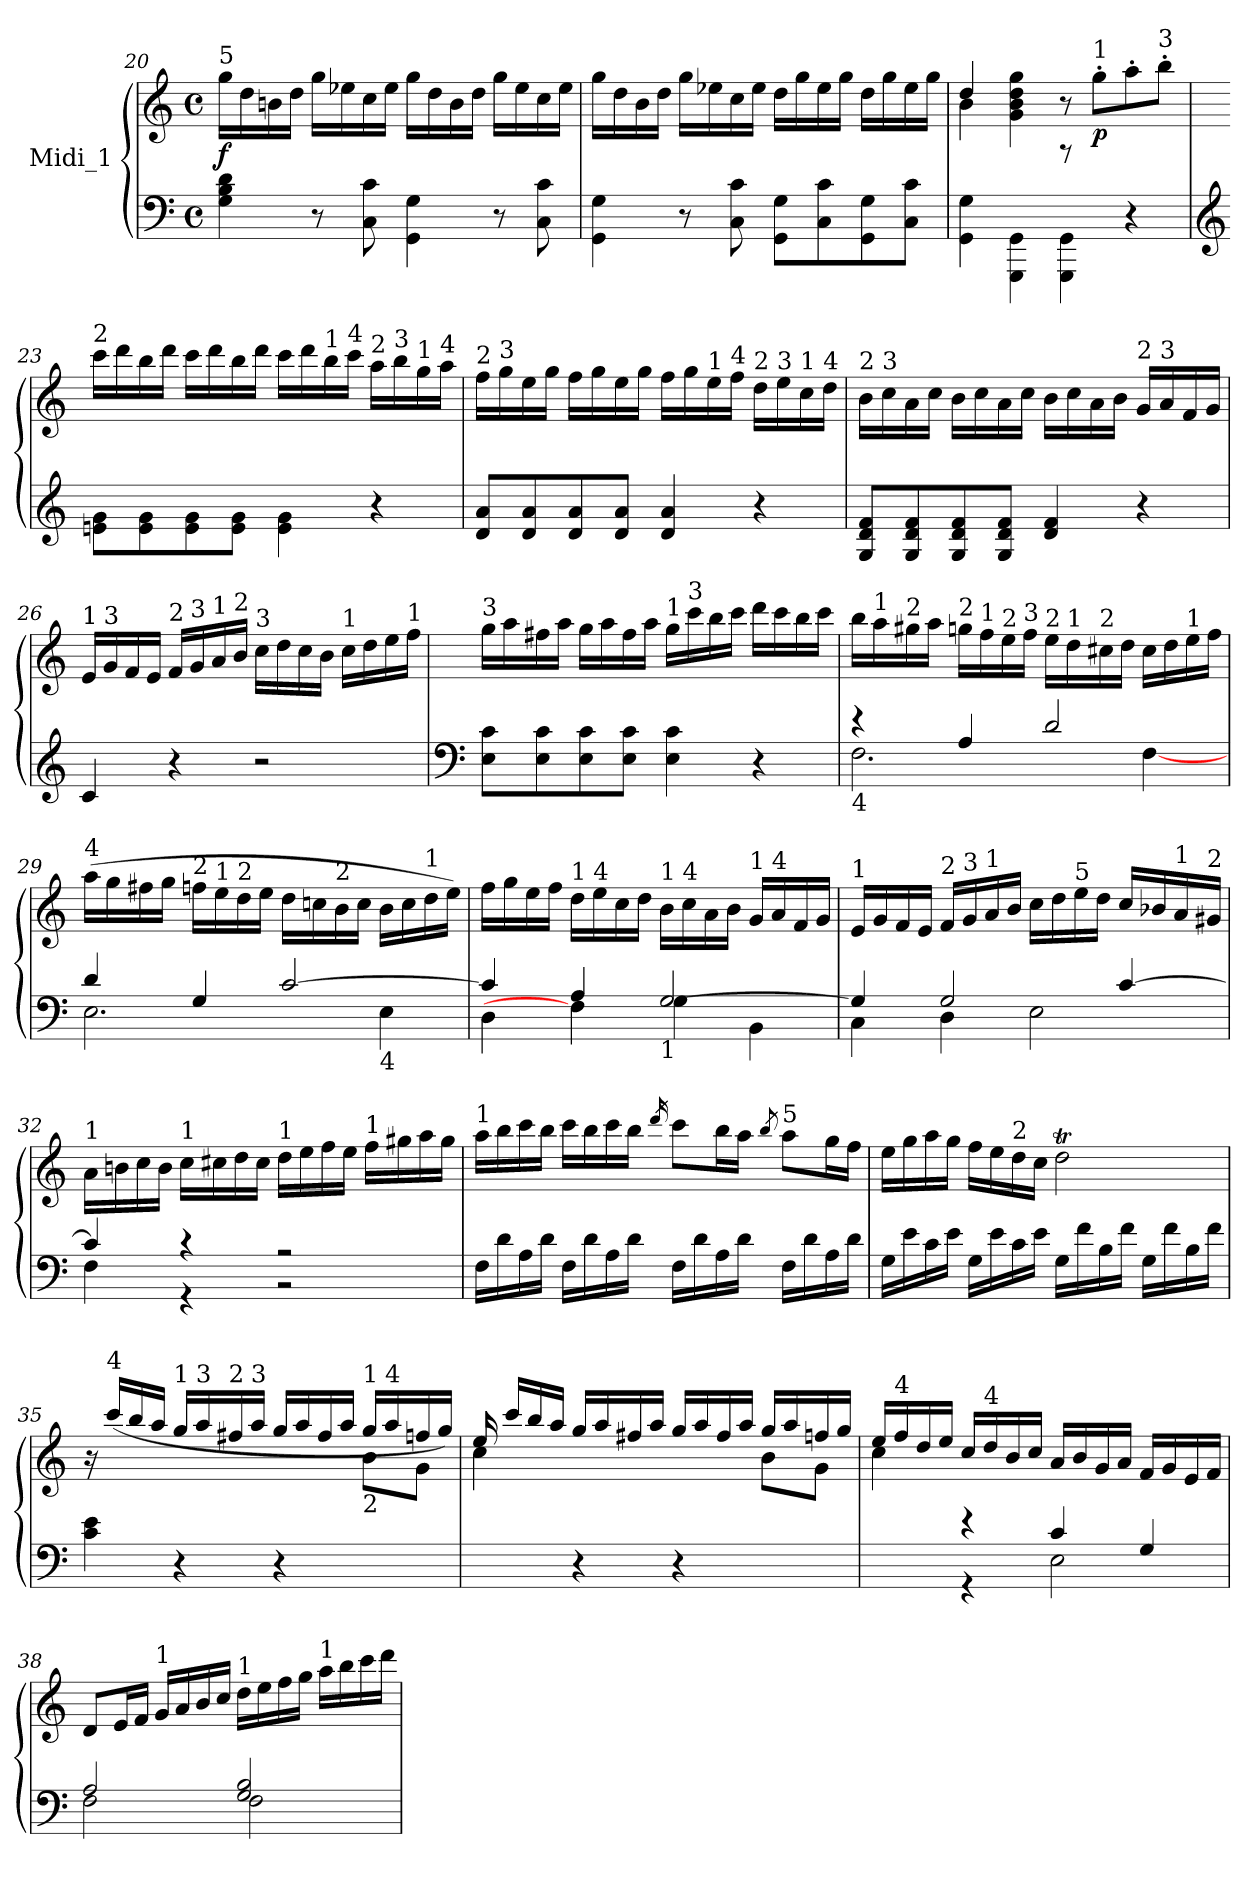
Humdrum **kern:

**kern	**kern	**dynam
*part1	*part1	*part1
*staff2	*staff1	*staff1/2
*I"Midi_1	*	*
*clefF4	*clefG2	*
*k[]	*k[]	*
*M4/4	*M4/4	*
*met(c)	*met(c)	*
=20	=20	=20
*^	*	*
!	!	!LO:TX:a:t=5	!
!	!	!	!LO:DY:b
2ryy	4G\ 4B\ 4d\	16gg\LL	f
.	.	16dd\	.
.	.	16bni\	.
.	.	16dd\JJ	.
.	8r	16gg\LL	.
.	.	16ee-X\	.
.	8C\ 8c\	16cc\	.
.	.	16ee-\JJ	.
2ryy	4GG\ 4G\	16gg\LL	.
.	.	16dd\	.
.	.	16b\	.
.	.	16dd\JJ	.
.	8r	16gg\LL	.
.	.	16ee-\	.
.	8C\ 8c\	16cc\	.
.	.	16ee-\JJ	.
!!LO:LB:g=z
=21	=21	=21	=21
2ryy	4GG\ 4G\	16gg\LL	.
.	.	16dd\	.
.	.	16b\	.
.	.	16dd\JJ	.
.	8r	16gg\LL	.
.	.	16ee-X\	.
.	8C\ 8c\	16cc\	.
.	.	16ee-\JJ	.
2ryy	8GG\ 8G\L	16dd\LL	.
.	.	16gg\	.
.	8C\ 8c\	16ee-\	.
.	.	16gg\JJ	.
.	8GG\ 8G\	16dd\LL	.
.	.	16gg\	.
.	8C\ 8c\J	16ee-\	.
.	.	16gg\JJ	.
=22	=22	=22	=22
*	*	*^	*
4ryy	4GG\ 4G\	4dd/	4b\	.
4ryy	4GGG\ 4GG\	4g\ 4b\ 4dd\ 4gg\	2.ryy	.
8rb	4GGG\ 4GG\	8r	.	.
!	!	!LO:TX:a:t=1	!	!
!	!	!	!	!LO:DY:b
8ryy	.	8gg'\L	.	p
4ryy	4r	8aa'\	.	.
!	!	!LO:TX:a:t=3	!	!
.	.	8bb'\J	.	.
*	*	*v	*v	*
=23	=23	=23	=23
*clefG2	*	*	*
!	!	!LO:TX:a:t=2	!
2ryy	8eni\ 8g\L	16ccc\LL	.
.	.	16ddd\	.
.	8e\ 8g\	16bb\	.
.	.	16ddd\JJ	.
.	8e\ 8g\	16ccc\LL	.
.	.	16ddd\	.
.	8e\ 8g\J	16bb\	.
.	.	16ddd\JJ	.
2ryy	4e\ 4g\	16ccc\LL	.
.	.	16ddd\	.
!	!	!LO:TX:a:t=1	!
.	.	16bb\	.
!	!	!LO:TX:a:t=4	!
.	.	16ccc\JJ	.
!	!	!LO:TX:a:t=2	!
.	4r	16aa\LL	.
!	!	!LO:TX:a:t=3	!
.	.	16bb\	.
!	!	!LO:TX:a:t=1	!
.	.	16gg\	.
!	!	!LO:TX:a:t=4	!
.	.	16aa\JJ	.
*v	*v	*	*
!!LO:LB:g=z
=24	=24	=24
!	!LO:TX:a:t=2	!
8d/ 8a/L	16ff\LL	.
!	!LO:TX:a:t=3	!
.	16gg\	.
8d/ 8a/	16ee\	.
.	16gg\JJ	.
8d/ 8a/	16ff\LL	.
.	16gg\	.
8d/ 8a/J	16ee\	.
.	16gg\JJ	.
4d/ 4a/	16ff\LL	.
.	16gg\	.
!	!LO:TX:a:t=1	!
.	16ee\	.
!	!LO:TX:a:t=4	!
.	16ff\JJ	.
!	!LO:TX:a:t=2	!
4r	16dd\LL	.
!	!LO:TX:a:t=3	!
.	16ee\	.
!	!LO:TX:a:t=1	!
.	16cc\	.
!	!LO:TX:a:t=4	!
.	16dd\JJ	.
=25	=25	=25
!	!LO:TX:a:t=2	!
8G/ 8d/ 8f/L	16b\LL	.
!	!LO:TX:a:t=3	!
.	16cc\	.
8G/ 8d/ 8f/	16a\	.
.	16cc\JJ	.
8G/ 8d/ 8f/	16b\LL	.
.	16cc\	.
8G/ 8d/ 8f/J	16a\	.
.	16cc\JJ	.
4d/ 4f/	16b\LL	.
.	16cc\	.
.	16a\	.
.	16b\JJ	.
!	!LO:TX:a:t=2	!
4r	16g/LL	.
!	!LO:TX:a:t=3	!
.	16a/	.
.	16f/	.
.	16g/JJ	.
=26	=26	=26
!	!LO:TX:a:t=1	!
4c/	16e/LL	.
!	!LO:TX:a:t=3	!
.	16g/	.
.	16f/	.
.	16e/JJ	.
!	!LO:TX:a:t=2	!
4r	16f/LL	.
!	!LO:TX:a:t=3	!
.	16g/	.
!	!LO:TX:a:t=1	!
.	16a/	.
!	!LO:TX:a:t=2	!
.	16b/JJ	.
!	!LO:TX:a:t=3	!
2r	16cc\LL	.
.	16dd\	.
.	16cc\	.
.	16b\JJ	.
!	!LO:TX:a:t=1	!
.	16cc\LL	.
.	16dd\	.
.	16ee\	.
!	!LO:TX:a:t=1	!
.	16ff\JJ	.
!!LO:PB:g=z
=27	=27	=27
*clefF4	*	*
*^	*	*
!	!	!LO:TX:a:t=3	!
8E\ 8c\L	2ryy	16gg\LL	.
.	.	16aa\	.
8E\ 8c\	.	16ff#X\	.
.	.	16aa\JJ	.
8E\ 8c\	.	16gg\LL	.
.	.	16aa\	.
8E\ 8c\J	.	16ff#\	.
.	.	16aa\JJ	.
!	!	!LO:TX:a:t=1	!
4E\ 4c\	2ryy	16gg\LL	.
!	!	!LO:TX:a:t=3	!
.	.	16ccc\	.
.	.	16bb\	.
.	.	16ccc\JJ	.
4r	.	16ddd\LL	.
.	.	16ccc\	.
.	.	16bb\	.
.	.	16ccc\JJ	.
=28	=28	=28	=28
!LO:TX:b:t=4	!	!	!
4r	2.F\	16bb\LL	.
!	!	!LO:TX:a:t=1	!
.	.	16aa\	.
!	!	!LO:TX:a:t=2	!
.	.	16gg#X\	.
.	.	16aa\JJ	.
!	!	!LO:TX:a:t=2	!
4A/	.	16ggn\LL	.
!	!	!LO:TX:a:t=1	!
.	.	16ff\	.
!	!	!LO:TX:a:t=2	!
.	.	16ee\	.
!	!	!LO:TX:a:t=3	!
.	.	16ff\JJ	.
!	!	!LO:TX:a:t=2	!
2d/	.	16ee\LL	.
!	!	!LO:TX:a:t=1	!
.	.	16dd\	.
!	!	!LO:TX:a:t=2	!
.	.	16cc#X\	.
.	.	16dd\JJ	.
.	[4F\	16cc#\LL	.
.	.	16dd\	.
!	!	!LO:TX:a:t=1	!
.	.	16ee\	.
.	.	16ff\JJ	.
!!LO:LB:g=z
=29	=29	=29	=29
!	!	!LO:TX:a:t=4	!
4d/	2.E\	(>16aa\LL	.
.	.	16gg\	.
.	.	16ff#X\	.
.	.	16gg\JJ	.
!	!	!LO:TX:a:t=2	!
4G/	.	16ffn\LL	.
!	!	!LO:TX:a:t=1	!
.	.	16ee\	.
!	!	!LO:TX:a:t=2	!
.	.	16dd\	.
.	.	16ee\JJ	.
[2c/	.	16dd\LL	.
.	.	16ccni\	.
!	!	!LO:TX:a:t=2	!
.	.	16b\	.
.	.	16cc\JJ	.
!	!LO:TX:b:t=4	!	!
.	4E\	16b\LL	.
.	.	16cc\	.
!	!	!LO:TX:a:t=1	!
.	.	16dd\	.
.	.	16ee\JJ)	.
=30	=30	=30	=30
4c/]	4D\	16ff\LL	.
.	.	16gg\	.
.	.	16ee\	.
.	.	16ff\JJ	.
!	!	!LO:TX:a:t=1	!
4A/	4F\]	16dd\LL	.
!	!	!LO:TX:a:t=4	!
.	.	16ee\	.
.	.	16cc\	.
.	.	16dd\JJ	.
!	!	!LO:TX:a:t=1	!
!LO:TX:b:t=1	!	!	!
[2G/	4G\	16b\LL	.
!	!	!LO:TX:a:t=4	!
.	.	16cc\	.
.	.	16a\	.
.	.	16b\JJ	.
!	!	!LO:TX:a:t=1	!
.	4BB\	16g/LL	.
!	!	!LO:TX:a:t=4	!
.	.	16a/	.
.	.	16f/	.
.	.	16g/JJ	.
!!LO:LB:g=z
=31	=31	=31	=31
!	!	!LO:TX:a:t=1	!
4G/]	4C\	16e/LL	.
.	.	16g/	.
.	.	16f/	.
.	.	16e/JJ	.
!	!	!LO:TX:a:t=2	!
2G/	4D\	16f/LL	.
!	!	!LO:TX:a:t=3	!
.	.	16g/	.
!	!	!LO:TX:a:t=1	!
.	.	16a/	.
.	.	16b/JJ	.
.	2E\	16cc\LL	.
.	.	16dd\	.
!	!	!LO:TX:a:t=5	!
.	.	16ee\	.
.	.	16dd\JJ	.
[4c/	.	16cc/LL	.
.	.	16b-X/	.
!	!	!LO:TX:a:t=1	!
.	.	16a/	.
!	!	!LO:TX:a:t=2	!
.	.	16g#X/JJ	.
!!LO:LB:g=z
=32	=32	=32	=32
!	!	!LO:TX:a:t=1	!
4c/]	4F\	16a\LL	.
.	.	16bni\	.
.	.	16cc\	.
.	.	16b\JJ	.
!	!	!LO:TX:a:t=1	!
4r	4r	16cc\LL	.
.	.	16cc#X\	.
.	.	16dd\	.
.	.	16cc#\JJ	.
!	!	!LO:TX:a:t=1	!
2r	2r	16dd\LL	.
.	.	16ee\	.
.	.	16ff\	.
.	.	16ee\JJ	.
!	!	!LO:TX:a:t=1	!
.	.	16ff\LL	.
.	.	16gg#X\	.
.	.	16aa\	.
.	.	16gg#\JJ	.
=33	=33	=33	=33
!	!	!LO:TX:a:t=1	!
16F\LL	2ryy	16aa\LL	.
16d\	.	16bb\	.
16A\	.	16ccc\	.
16d\JJ	.	16bb\JJ	.
16F\LL	.	16ccc\LL	.
16d\	.	16bb\	.
16A\	.	16ccc\	.
16d\JJ	.	16bb\JJ	.
.	.	16qddd/	.
16F\LL	2ryy	8ccc\L	.
16d\	.	.	.
16A\	.	16bb\L	.
16d\JJ	.	16aa\JJ	.
.	.	8qbb/	.
!	!	!LO:TX:a:t=5	!
16F\LL	.	8aa\L	.
16d\	.	.	.
16A\	.	16gg\L	.
16d\JJ	.	16ff\JJ	.
!!LO:LB:g=z
=34	=34	=34	=34
2ryy	16G\LL	16ee\LL	.
.	16e\	16gg\	.
.	16c\	16aa\	.
.	16e\JJ	16gg\JJ	.
.	16G\LL	16ff\LL	.
.	16e\	16ee\	.
!	!	!LO:TX:a:t=2	!
.	16c\	16dd\	.
.	16e\JJ	16cc\JJ	.
2ryy	16G\LL	2ddT\	.
.	16f\	.	.
.	16B\	.	.
.	16f\JJ	.	.
.	16G\LL	.	.
.	16f\	.	.
.	16B\	.	.
.	16f\JJ	.	.
=35	=35	=35	=35
*	*	*^	*
2ryy	4c\ 4e\	16r	2.ryy	.
!	!	!LO:TX:a:t=4	!	!
.	.	(>16ccc/LL	.	.
.	.	16bb/	.	.
.	.	16aa/JJ	.	.
!	!	!LO:TX:a:t=1	!	!
.	4r	16gg/LL	.	.
!	!	!LO:TX:a:t=3	!	!
.	.	16aa/	.	.
!	!	!LO:TX:a:t=2	!	!
.	.	16ff#X/	.	.
!	!	!LO:TX:a:t=3	!	!
.	.	16aa/JJ	.	.
4r	2ryy	16gg/LL	.	.
.	.	16aa/	.	.
.	.	16ff#/	.	.
.	.	16aa/JJ	.	.
!	!	!LO:TX:a:t=1	!	!
!	!	!LO:TX:b:t=2	!	!
4ryy	.	16gg/LL	8b\L	.
!	!	!LO:TX:a:t=4	!	!
.	.	16aa/	.	.
.	.	16ffn/	8g\J	.
.	.	16gg/JJ)	.	.
!!LO:LB:g=z	!!
=36	=36	=36	=36	=36
*	*^	*	*	*
4ryy	2ryy	2ryy	16ee/	4cc\	.
.	.	.	16ccc/LL	.	.
.	.	.	16bb/	.	.
.	.	.	16aa/JJ	.	.
4r	.	.	16gg/LL	2ryy	.
.	.	.	16aa/	.	.
.	.	.	16ff#X/	.	.
.	.	.	16aa/JJ	.	.
4r	2ryy	2ryy	16gg/LL	.	.
.	.	.	16aa/	.	.
.	.	.	16ff#/	.	.
.	.	.	16aa/JJ	.	.
4ryy	.	.	16gg/LL	8b\L	.
.	.	.	16aa/	.	.
.	.	.	16ffn/	8g\J	.
.	.	.	16gg/JJ	.	.
=37	=37	=37	=37	=37	=37
4ryy	4ryy	4ryy	16ee/LL	4cc\	.
!	!	!	!LO:TX:a:t=4	!	!
.	.	.	16ff/	.	.
.	.	.	16dd/	.	.
.	.	.	16ee/JJ	.	.
4ryy	4r	4r	16cc/LL	2.ryy	.
!	!	!	!LO:TX:a:t=4	!	!
.	.	.	16dd/	.	.
.	.	.	16b/	.	.
.	.	.	16cc/JJ	.	.
2ryy	4c/	2E\	16a/LL	.	.
.	.	.	16b/	.	.
.	.	.	16g/	.	.
.	.	.	16a/JJ	.	.
.	4G/	.	16f/LL	.	.
.	.	.	16g/	.	.
.	.	.	16e/	.	.
.	.	.	16f/JJ	.	.
*	*	*	*v	*v	*
!!LO:PB:g=z
=38	=38	=38	=38	=38
2ryy	2A/	2F\	8d/L	.
.	.	.	16e/L	.
.	.	.	16f/JJ	.
!	!	!	!LO:TX:a:t=1	!
.	.	.	16g/LL	.
.	.	.	16a/	.
.	.	.	16b/	.
.	.	.	16cc/JJ	.
!	!	!	!LO:TX:a:t=1	!
2ryy	2G/ 2B/	2F\	16dd\LL	.
.	.	.	16ee\	.
.	.	.	16ff\	.
.	.	.	16gg\JJ	.
!	!	!	!LO:TX:a:t=1	!
.	.	.	16aa\LL	.
.	.	.	16bb\	.
.	.	.	16ccc\	.
.	.	.	16ddd\JJ	.
*v	*v	*v	*	*
=	=	=
*-	*-	*-
